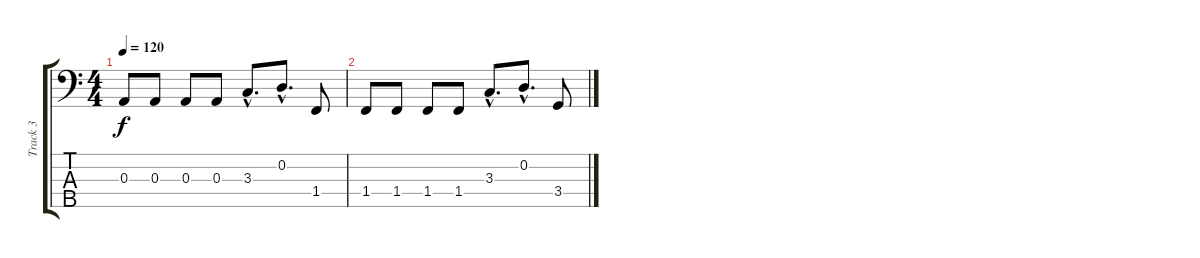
\track ("Track 3" "Track 3") {instrument electricbassfinger}
\staff {score tabs}
\tuning (G2 D2 A1 E1 B0) {hide}
\ts (4 4)
\tempo 120
\clef f4
\ks c
0.3.8{dy f} 0.3.8 0.3.8 0.3.8 3.3{hac}.8{d} 0.2{hac}.8{d} 1.4.8 |
1.4.8 1.4.8 1.4.8 1.4.8 3.3{hac}.8{d} 0.2{hac}.8{d} 3.4.8
